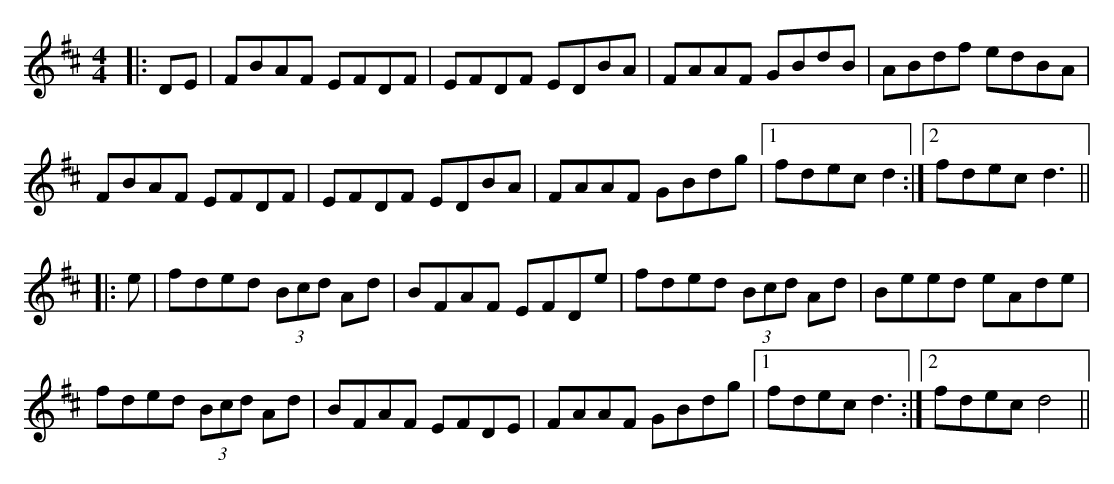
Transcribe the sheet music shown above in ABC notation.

X:1
M:4/4
K:D
|:DE|FBAF EFDF|EFDF EDBA|FAAF GBdB|ABdf edBA|
FBAF EFDF|EFDF EDBA|FAAF GBdg|1 fdec d2:|2 fdec d3||
|:e|fded (3Bcd Ad|BFAF EFDe|fded (3Bcd Ad|Beed eAde|
fded (3Bcd Ad|BFAF EFDE|FAAF GBdg|1 fdec d3:|2 fdec d4||
